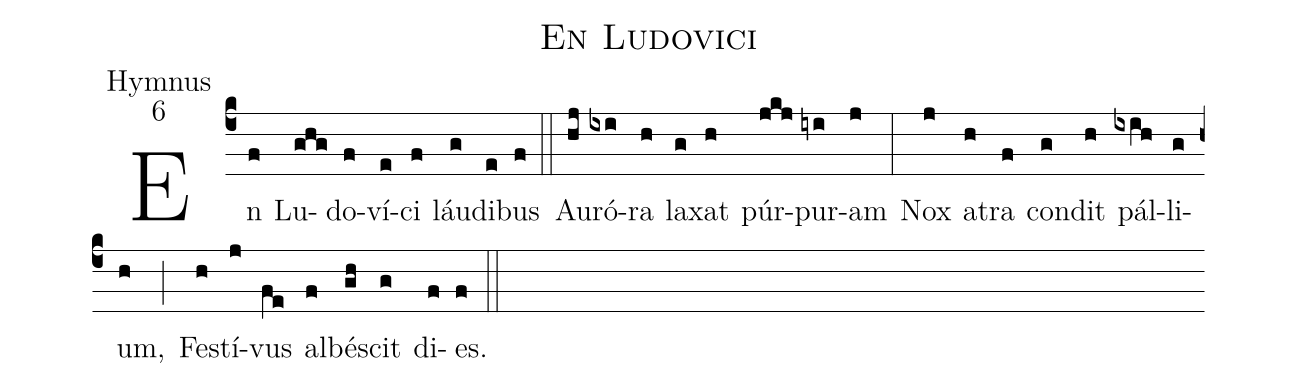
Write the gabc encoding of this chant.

name:En Ludovici;
office-part:Hymnus;
mode:6;
%%
(c4) En(f) Lu(ghg)do(f)ví(e)ci(f) láu(g)di(e)bus(f) (::)
Au(hj)ró(ixi)ra(h) la(g)xat(h) púr(jkj)pur(iyi)am(j) (:)
Nox(j) a(h)tra(f) con(g)dit(h) pál(ixih)li(g)um,(h) (;) Fe(h)stí(j)vus(fe) al(f)bé(gh)scit(g) di(f)es.(f) (::)
